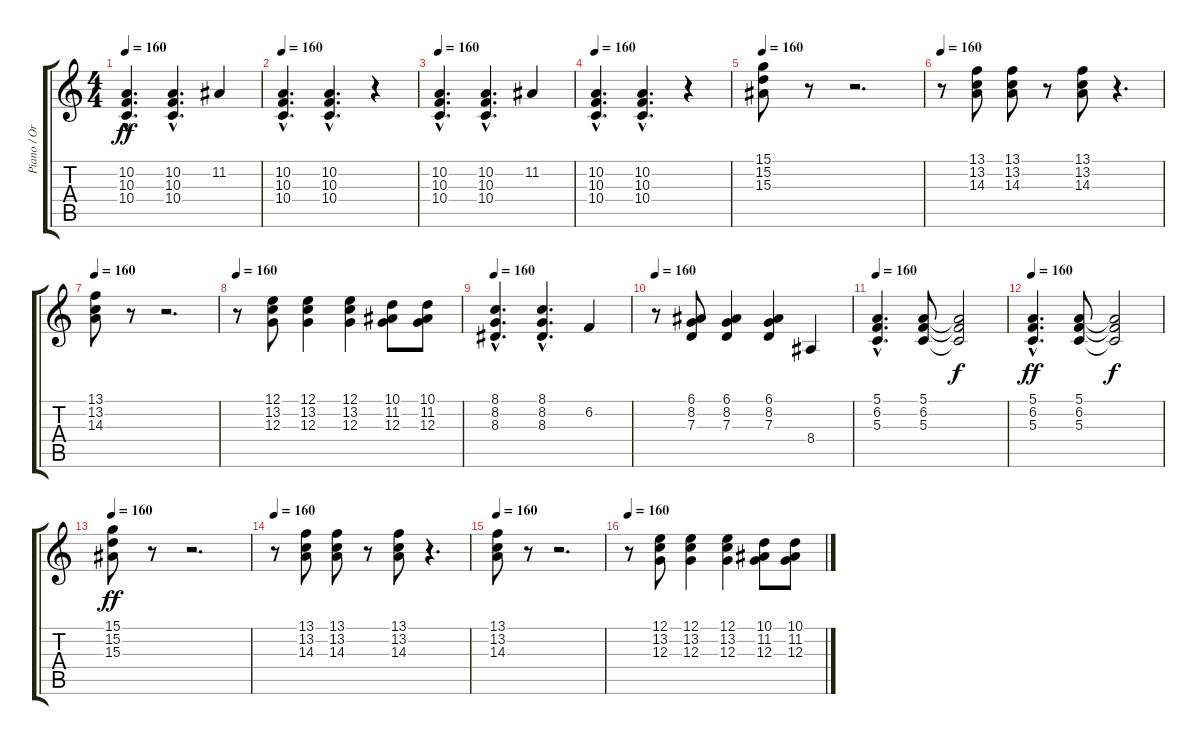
\track ("Piano / Organ" "Piano / Or") {instrument brightacousticpiano}
\staff {score tabs}
\tuning (E4 B3 G3 D3 A2 E2) {hide}
\ts (4 4)
\tempo 160
\clef g2
\ks c
(10.2{hac} 10.3{hac} 10.4{hac}).4{d dy ff} (10.2{hac} 10.3{hac} 10.4{hac}).4{d} 11.2.4 |
\tempo 160
(10.2{hac} 10.3{hac} 10.4{hac}).4{d} (10.2{hac} 10.3{hac} 10.4{hac}).4{d} r.4 |
\tempo 160
(10.2{hac} 10.3{hac} 10.4{hac}).4{d} (10.2{hac} 10.3{hac} 10.4{hac}).4{d} 11.2.4 |
\tempo 160
(10.2{hac} 10.3{hac} 10.4{hac}).4{d} (10.2{hac} 10.3{hac} 10.4{hac}).4{d} r.4 |
\tempo 160
(15.1 15.2 15.3).8 r.8 r.2{d} |
\tempo 160
r.8 (13.1 13.2 14.3).8 (13.1 13.2 14.3).8 r.8 (13.1 13.2 14.3).8 r.4{d} |
\tempo 160
(13.1 13.2 14.3).8 r.8 r.2{d} |
\tempo 160
r.8 (12.1 13.2 12.3).8 (12.1 13.2 12.3).4 (12.1 13.2 12.3).4 (10.1 11.2 12.3).8 (10.1 11.2 12.3).8 |
\tempo 160
(8.1{hac} 8.2{hac} 8.3{hac}).4{d} (8.1{hac} 8.2{hac} 8.3{hac}).4{d} 6.2.4 |
\tempo 160
r.8 (6.1 8.2 7.3).8 (6.1 8.2 7.3).4 (6.1 8.2 7.3).4 8.4.4 |
\tempo 160
(5.1{hac} 6.2{hac} 5.3{hac}).4{d} (5.1 6.2 5.3).8 (5.1{t} 6.2{t} 5.3{t}).2{dy f} |
\tempo 160
(5.1{hac} 6.2{hac} 5.3{hac}).4{d dy ff} (5.1 6.2 5.3).8 (5.1{t} 6.2{t} 5.3{t}).2{dy f} |
\tempo 160
(15.1 15.2 15.3).8{dy ff} r.8 r.2{d} |
\tempo 160
r.8 (13.1 13.2 14.3).8 (13.1 13.2 14.3).8 r.8 (13.1 13.2 14.3).8 r.4{d} |
\tempo 160
(13.1 13.2 14.3).8 r.8 r.2{d} |
\tempo 160
r.8 (12.1 13.2 12.3).8 (12.1 13.2 12.3).4 (12.1 13.2 12.3).4 (10.1 11.2 12.3).8 (10.1 11.2 12.3).8
